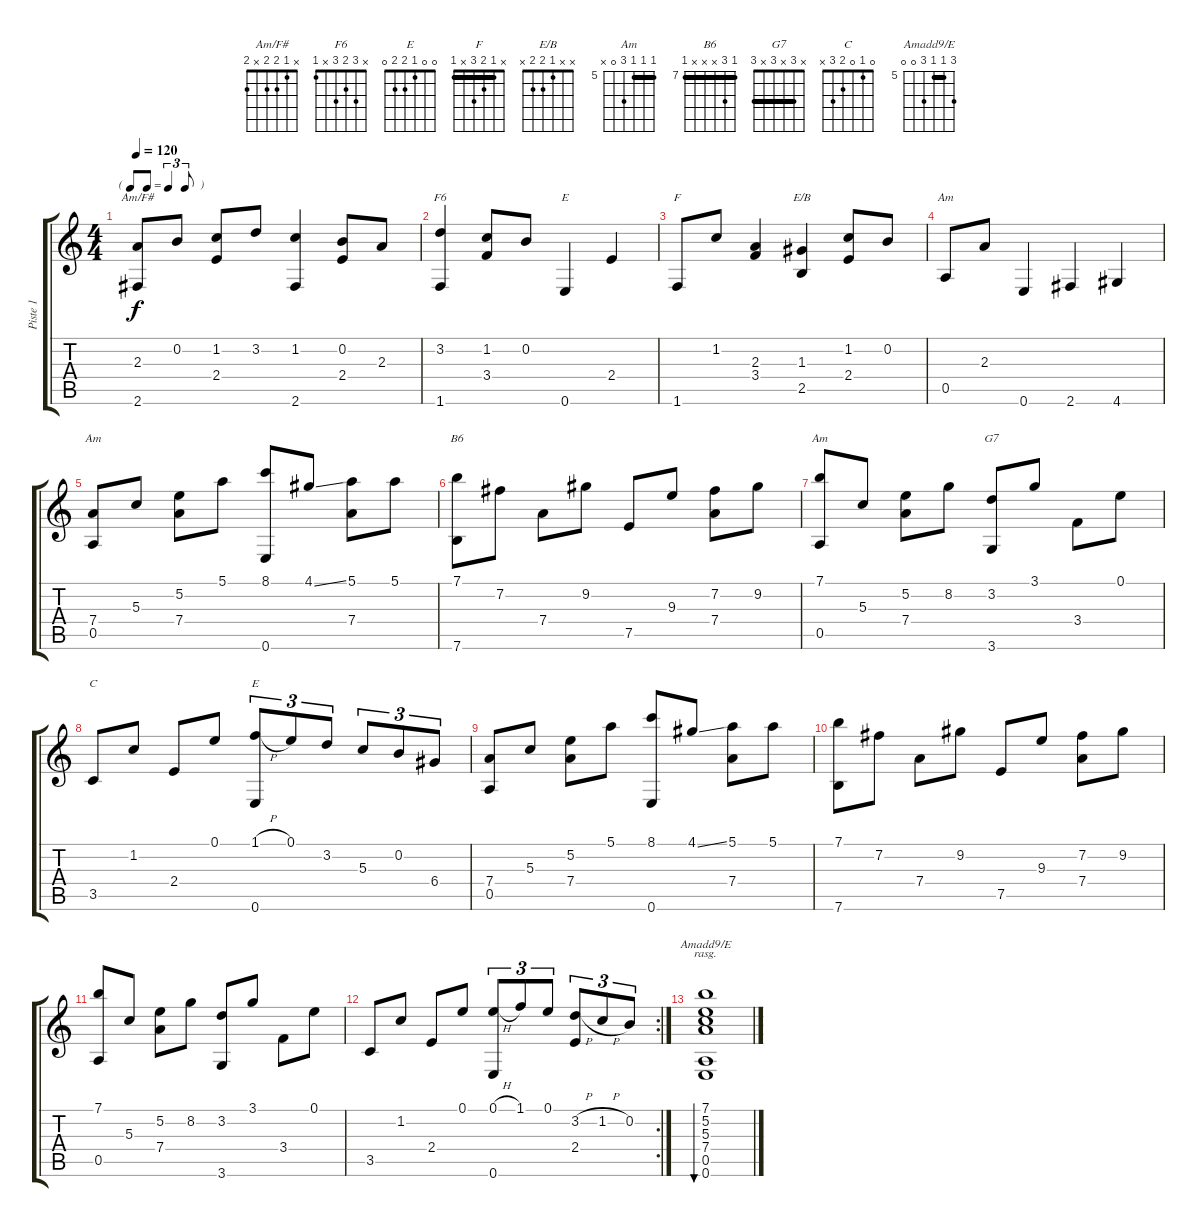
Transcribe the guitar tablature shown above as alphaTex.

\track ("Piste 1" "Piste 1") {instrument acousticguitarnylon}
\staff {score tabs}
\tuning (E4 B3 G3 D3 A2 E2) {hide}
\chord ("Am/F#" x 1 2 2 x 2)
\chord ("F6" x 3 2 3 x 1)
\chord ("E" x x 1 2 x 0)
\chord ("F" x 1 2 3 x 1) {barre 1}
\chord ("E/B" x x 1 2 2 x)
\chord ("Am" 0 1 2 2 0 x)
\chord ("Am" x 5 5 7 0 x) {firstfret 5 barre 5}
\chord ("B6" 7 9 x x x 7) {firstfret 7 barre 7}
\chord ("Am" 5 5 5 7 0 x) {firstfret 5 barre 5}
\chord ("G7" x 3 x 3 x 3) {barre 3}
\chord ("C" 0 1 0 2 3 x)
\chord ("E" 0 0 1 2 2 0)
\chord ("Amadd9/E" 7 5 5 7 0 0) {firstfret 5 barre 5}
\ts (4 4)
\tf triplet8th
\tempo 120
\clef g2
\ks c
(2.3 2.6).8{ch "Am/F#" dy f} 0.2.8 (1.2 2.4).8 3.2.8 (1.2 2.6).4 (0.2 2.4).8 2.3.8 |
(3.2 1.6).4{ch "F6"} (1.2 3.4).8 0.2.8 0.6.4{ch "E"} 2.4.4 |
1.6.8{ch "F"} 1.2.8 (2.3 3.4).4 (1.3 2.5).4{ch "E/B"} (1.2 2.4).8 0.2.8 |
0.5.8{ch "Am"} 2.3.8 0.6.4 2.6.4 4.6.4 |
(7.4 0.5).8{ch "Am"} 5.3.8 (5.2 7.4).8 5.1.8 (8.1 0.6).8 4.1{ss}.8 (5.1 7.4).8 5.1.8 |
(7.1 7.6).8{ch "B6"} 7.2.8 7.4.8 9.2.8 7.5.8 9.3.8 (7.2 7.4).8 9.2.8 |
(7.1 0.5).8{ch "Am"} 5.3.8 (5.2 7.4).8 8.2.8 (3.2 3.6).8{ch "G7"} 3.1.8 3.4.8 0.1.8 |
3.5.8{ch "C"} 1.2.8 2.4.8 0.1.8 (1.1{h} 0.6).8{tu (3 2) ch "E"} 0.1.8{tu (3 2)} 3.2.8{tu (3 2)} 5.3.8{tu (3 2)} 0.2.8{tu (3 2)} 6.4.8{tu (3 2)} |
(7.4 0.5).8 5.3.8 (5.2 7.4).8 5.1.8 (8.1 0.6).8 4.1{ss}.8 (5.1 7.4).8 5.1.8 |
(7.1 7.6).8 7.2.8 7.4.8 9.2.8 7.5.8 9.3.8 (7.2 7.4).8 9.2.8 |
(7.1 0.5).8 5.3.8 (5.2 7.4).8 8.2.8 (3.2 3.6).8 3.1.8 3.4.8 0.1.8 |
\rc 2
3.5.8 1.2.8 2.4.8 0.1.8 (0.1{h} 0.6).8{tu (3 2)} 1.1.8{tu (3 2)} 0.1.8{tu (3 2)} (3.2{h} 2.4).8{tu (3 2)} 1.2{h}.8{tu (3 2)} 0.2.8{tu (3 2)} |
(7.1 5.2 5.3 7.4 0.5 0.6).1{bu 60 ch "Amadd9/E" rasg ii}
